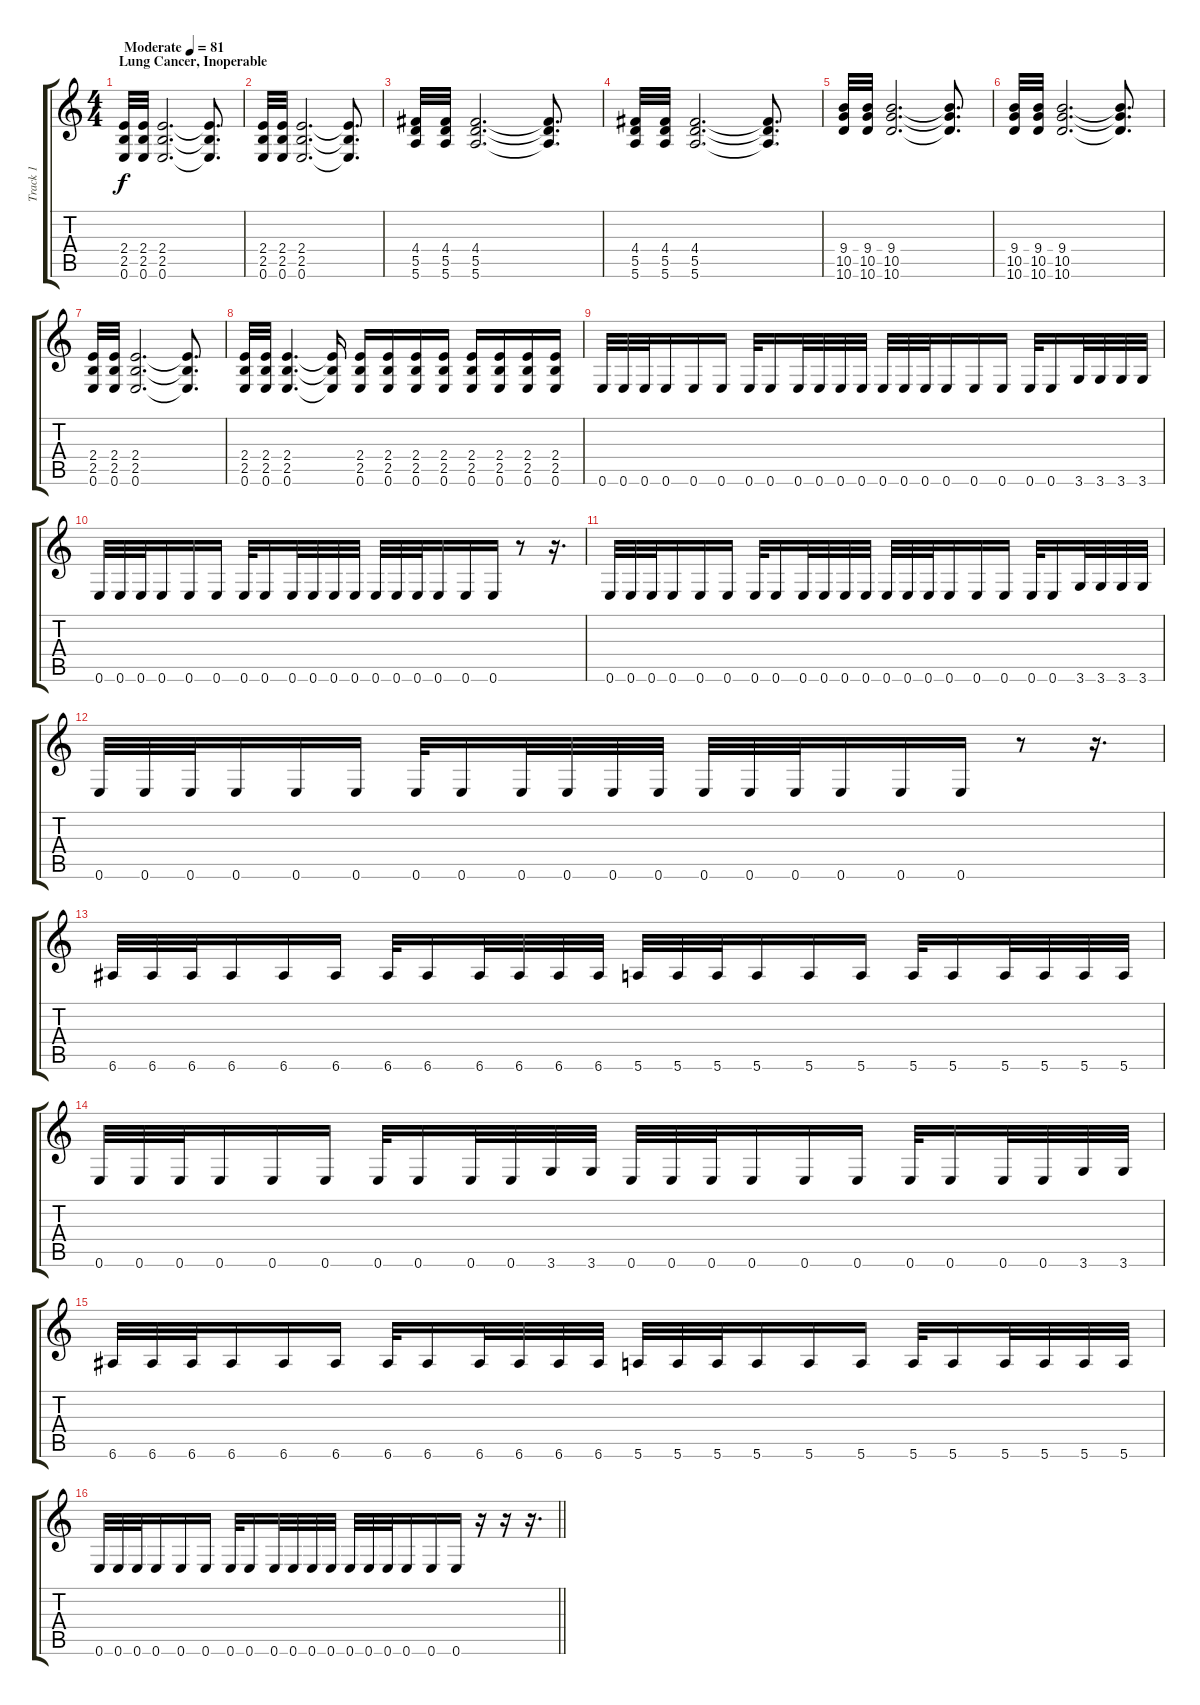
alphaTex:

\track ("Track 1" "Track 1") {instrument acousticguitarsteel}
\staff {score tabs}
\tuning (E4 B3 G3 D3 A2 E2) {hide}
\ts (4 4)
\section ("" "Lung Cancer, Inoperable")
\tempo (81 "Moderate")
\clef g2
\ks c
(2.4 2.5 0.6).32{dy f instrument acousticguitarsteel} (2.4 2.5 0.6).32 (2.4 2.5 0.6).2{d} (2.4{t} 2.5{t} 0.6{t}).8{d} |
(2.4 2.5 0.6).32 (2.4 2.5 0.6).32 (2.4 2.5 0.6).2{d} (2.4{t} 2.5{t} 0.6{t}).8{d} |
(4.4 5.5 5.6).32 (4.4 5.5 5.6).32 (4.4 5.5 5.6).2{d} (4.4{t} 5.5{t} 5.6{t}).8{d} |
(4.4 5.5 5.6).32 (4.4 5.5 5.6).32 (4.4 5.5 5.6).2{d} (4.4{t} 5.5{t} 5.6{t}).8{d} |
(9.4 10.5 10.6).32 (9.4 10.5 10.6).32 (9.4 10.5 10.6).2{d} (9.4{t} 10.5{t} 10.6{t}).8{d} |
(9.4 10.5 10.6).32 (9.4 10.5 10.6).32 (9.4 10.5 10.6).2{d} (9.4{t} 10.5{t} 10.6{t}).8{d} |
(2.4 2.5 0.6).32 (2.4 2.5 0.6).32 (2.4 2.5 0.6).2{d} (2.4{t} 2.5{t} 0.6{t}).8{d} |
(2.4 2.5 0.6).32 (2.4 2.5 0.6).32 (2.4 2.5 0.6).4{d} (2.4{t} 2.5{t} 0.6{t}).16 (2.4 2.5 0.6).16 (2.4 2.5 0.6).16 (2.4 2.5 0.6).16 (2.4 2.5 0.6).16 (2.4 2.5 0.6).16 (2.4 2.5 0.6).16 (2.4 2.5 0.6).16 (2.4 2.5 0.6).16 |
0.6.32{volume 16 instrument distortionguitar} 0.6.32 0.6.32 0.6.16 0.6.16 0.6.16 0.6.32 0.6.16 0.6.32 0.6.32 0.6.32 0.6.32 0.6.32 0.6.32 0.6.32 0.6.16 0.6.16 0.6.16 0.6.32 0.6.16 3.6.32 3.6.32 3.6.32 3.6.32 |
0.6.32 0.6.32 0.6.32 0.6.16 0.6.16 0.6.16 0.6.32 0.6.16 0.6.32 0.6.32 0.6.32 0.6.32 0.6.32 0.6.32 0.6.32 0.6.16 0.6.16 0.6.16 r.8 r.16{d} |
0.6.32 0.6.32 0.6.32 0.6.16 0.6.16 0.6.16 0.6.32 0.6.16 0.6.32 0.6.32 0.6.32 0.6.32 0.6.32 0.6.32 0.6.32 0.6.16 0.6.16 0.6.16 0.6.32 0.6.16 3.6.32 3.6.32 3.6.32 3.6.32 |
0.6.32 0.6.32 0.6.32 0.6.16 0.6.16 0.6.16 0.6.32 0.6.16 0.6.32 0.6.32 0.6.32 0.6.32 0.6.32 0.6.32 0.6.32 0.6.16 0.6.16 0.6.16 r.8 r.16{d} |
6.6.32 6.6.32 6.6.32 6.6.16 6.6.16 6.6.16 6.6.32 6.6.16 6.6.32 6.6.32 6.6.32 6.6.32 5.6.32 5.6.32 5.6.32 5.6.16 5.6.16 5.6.16 5.6.32 5.6.16 5.6.32 5.6.32 5.6.32 5.6.32 |
0.6.32 0.6.32 0.6.32 0.6.16 0.6.16 0.6.16 0.6.32 0.6.16 0.6.32 0.6.32 3.6.32 3.6.32 0.6.32 0.6.32 0.6.32 0.6.16 0.6.16 0.6.16 0.6.32 0.6.16 0.6.32 0.6.32 3.6.32 3.6.32 |
6.6.32 6.6.32 6.6.32 6.6.16 6.6.16 6.6.16 6.6.32 6.6.16 6.6.32 6.6.32 6.6.32 6.6.32 5.6.32 5.6.32 5.6.32 5.6.16 5.6.16 5.6.16 5.6.32 5.6.16 5.6.32 5.6.32 5.6.32 5.6.32 |
\barLineRight lightlight
0.6.32 0.6.32 0.6.32 0.6.16 0.6.16 0.6.16 0.6.32 0.6.16 0.6.32 0.6.32 0.6.32 0.6.32 0.6.32 0.6.32 0.6.32 0.6.16 0.6.16 0.6.16 r.16 r.16 r.16{d}
